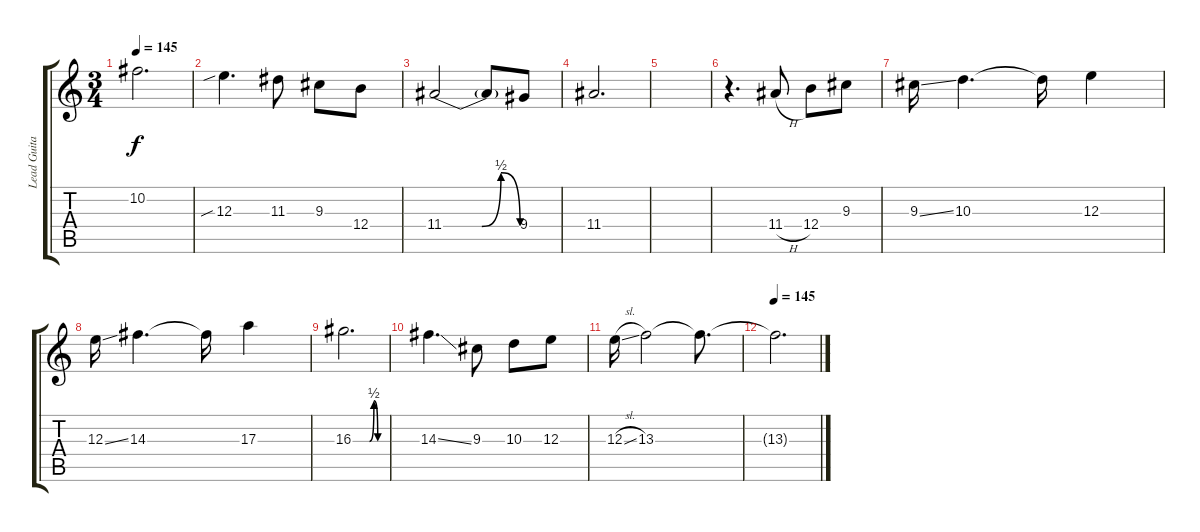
\track ("Lead Guitar" "Lead Guita") {instrument distortionguitar}
\staff {score tabs}
\tuning (Db4 Ab3 E3 B2 Gb2 Db2) {hide}
\ts (3 4)
\tempo 145
\clef g2
\ks c
10.2{t}.2{d dy f} |
12.3{sib}.4{d} 11.3.8 9.3.8 12.4.8 |
11.4{be (custom 0 0 15 0 30 0 45 2 60 0)}.2 11.4{t}.8 9.4.8 |
11.4.2{d} |
|
r.4{d} 11.4{h}.8 12.4.8 9.3.8 |
9.3{ss}.16 10.3.4{d} 10.3{t}.16 12.3.4 |
12.3{ss}.16 14.3.4{d} 14.3{t}.16 17.3.4 |
16.3{be (custom 0 0 30 0 38 2 45 0 60 0)}.2{d} |
14.3{ss}.4{d} 9.3.8 10.3.8 12.3.8 |
12.3{sl}.16 13.3.2 13.3{t}.8{d} |
\tempo 145
13.3{t}.2{d}
